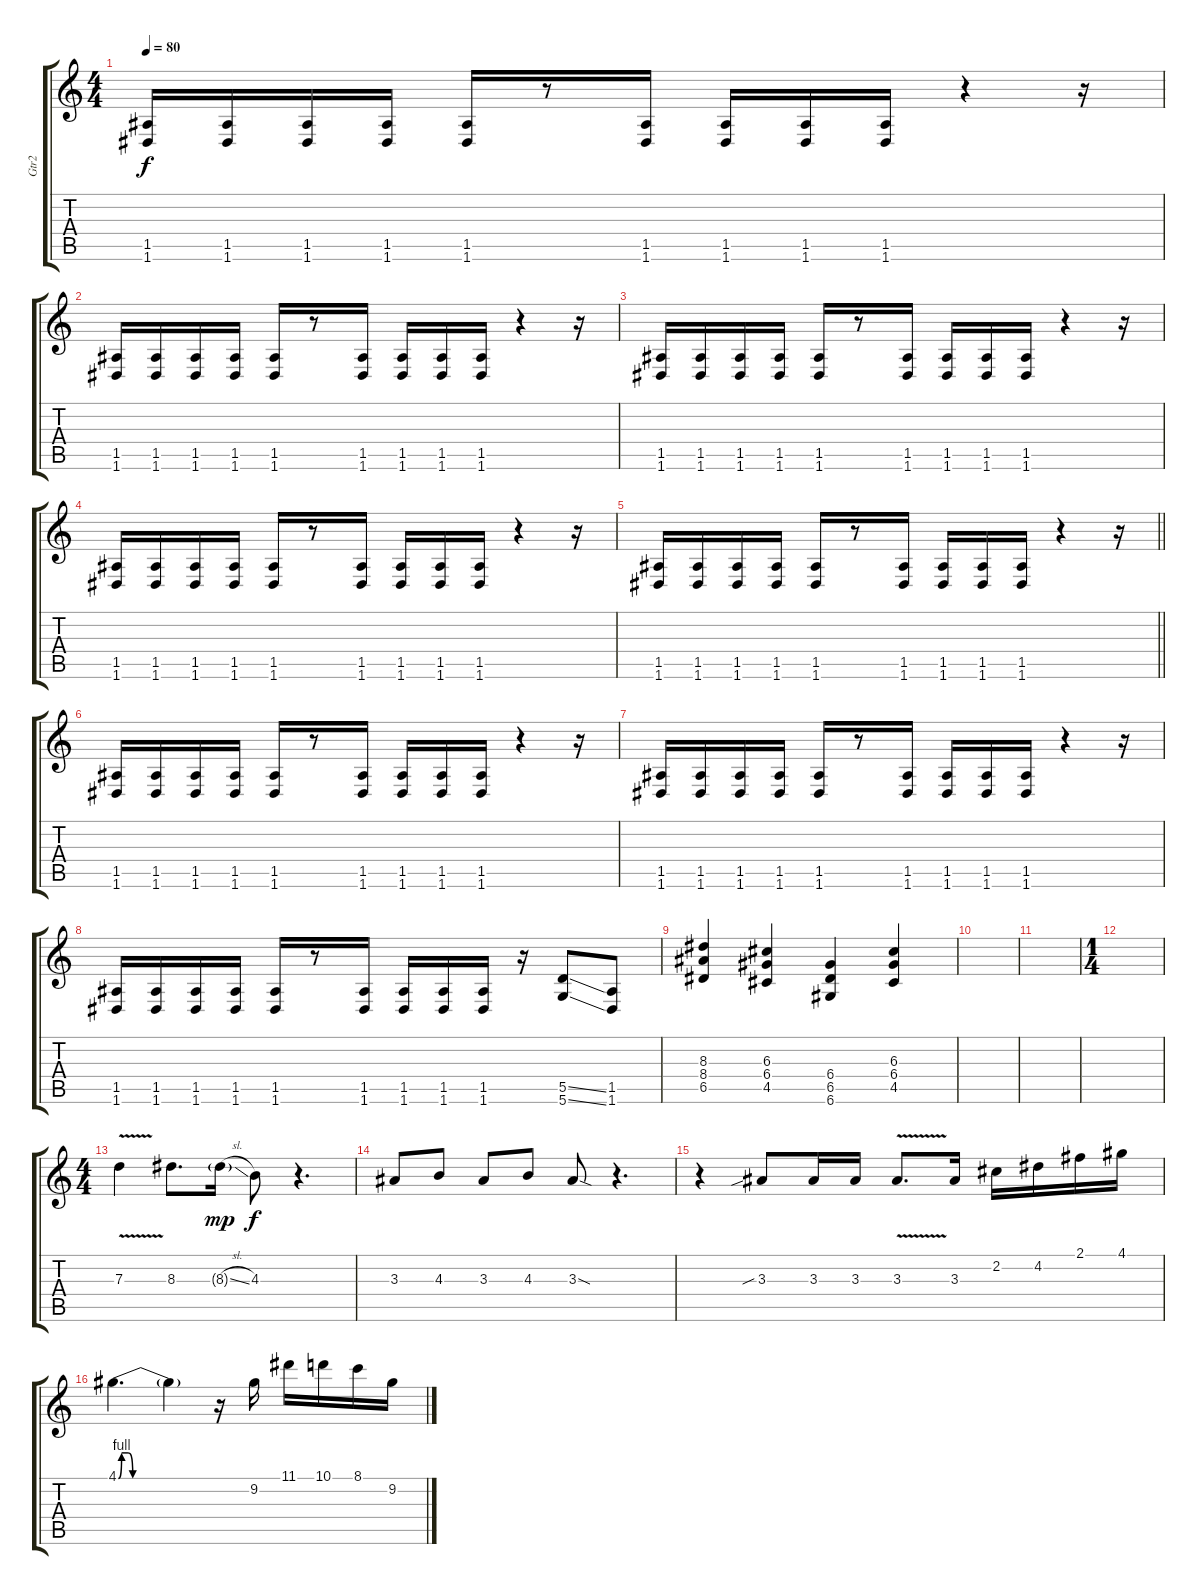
\track ("Gtr2" "Gtr2") {instrument overdrivenguitar}
\staff {score tabs}
\tuning (E4 B3 G3 D3 A2 D2) {hide}
\ts (4 4)
\tempo 80
\clef g2
\ks c
(1.5 1.6).16{dy f} (1.5 1.6).16 (1.5 1.6).16 (1.5 1.6).16 (1.5 1.6).16 r.8 (1.5 1.6).16 (1.5 1.6).16 (1.5 1.6).16 (1.5 1.6).16 r.4 r.16 |
(1.5 1.6).16 (1.5 1.6).16 (1.5 1.6).16 (1.5 1.6).16 (1.5 1.6).16 r.8 (1.5 1.6).16 (1.5 1.6).16 (1.5 1.6).16 (1.5 1.6).16 r.4 r.16 |
(1.5 1.6).16 (1.5 1.6).16 (1.5 1.6).16 (1.5 1.6).16 (1.5 1.6).16 r.8 (1.5 1.6).16 (1.5 1.6).16 (1.5 1.6).16 (1.5 1.6).16 r.4 r.16 |
(1.5 1.6).16 (1.5 1.6).16 (1.5 1.6).16 (1.5 1.6).16 (1.5 1.6).16 r.8 (1.5 1.6).16 (1.5 1.6).16 (1.5 1.6).16 (1.5 1.6).16 r.4 r.16 |
\barLineRight lightlight
(1.5 1.6).16 (1.5 1.6).16 (1.5 1.6).16 (1.5 1.6).16 (1.5 1.6).16 r.8 (1.5 1.6).16 (1.5 1.6).16 (1.5 1.6).16 (1.5 1.6).16 r.4 r.16 |
(1.5 1.6).16 (1.5 1.6).16 (1.5 1.6).16 (1.5 1.6).16 (1.5 1.6).16 r.8 (1.5 1.6).16 (1.5 1.6).16 (1.5 1.6).16 (1.5 1.6).16 r.4 r.16 |
(1.5 1.6).16 (1.5 1.6).16 (1.5 1.6).16 (1.5 1.6).16 (1.5 1.6).16 r.8 (1.5 1.6).16 (1.5 1.6).16 (1.5 1.6).16 (1.5 1.6).16 r.4 r.16 |
(1.5 1.6).16 (1.5 1.6).16 (1.5 1.6).16 (1.5 1.6).16 (1.5 1.6).16 r.8 (1.5 1.6).16 (1.5 1.6).16 (1.5 1.6).16 (1.5 1.6).16 r.16 (5.5{ss} 5.6{ss}).8 (1.5 1.6).8 |
(8.3 8.4 6.5).4 (6.3 6.4 4.5).4 (6.4 6.5 6.6).4 (6.3 6.4 4.5).4 |
|
|
\ts (1 4)
|
\ts (4 4)
7.3{v}.4 8.3.8{d} 8.3{sl g}.16{dy mp} 4.3.8{dy f} r.4{d} |
3.3.8 4.3.8 3.3.8 4.3.8 3.3{sod}.8 r.4{d} |
r.4 3.3{sib}.8 3.3.16 3.3.16 3.3{v}.8{d} 3.3.16 2.2.16 4.2.16 2.1.16 4.1.16 |
4.1{be (custom 0 0 2 4 6 4 9 0 18 0 25 0 60 0)}.4{d} 4.1{t}.4 r.16 9.2.16 11.1.16 10.1.16 8.1.16 9.2.16
